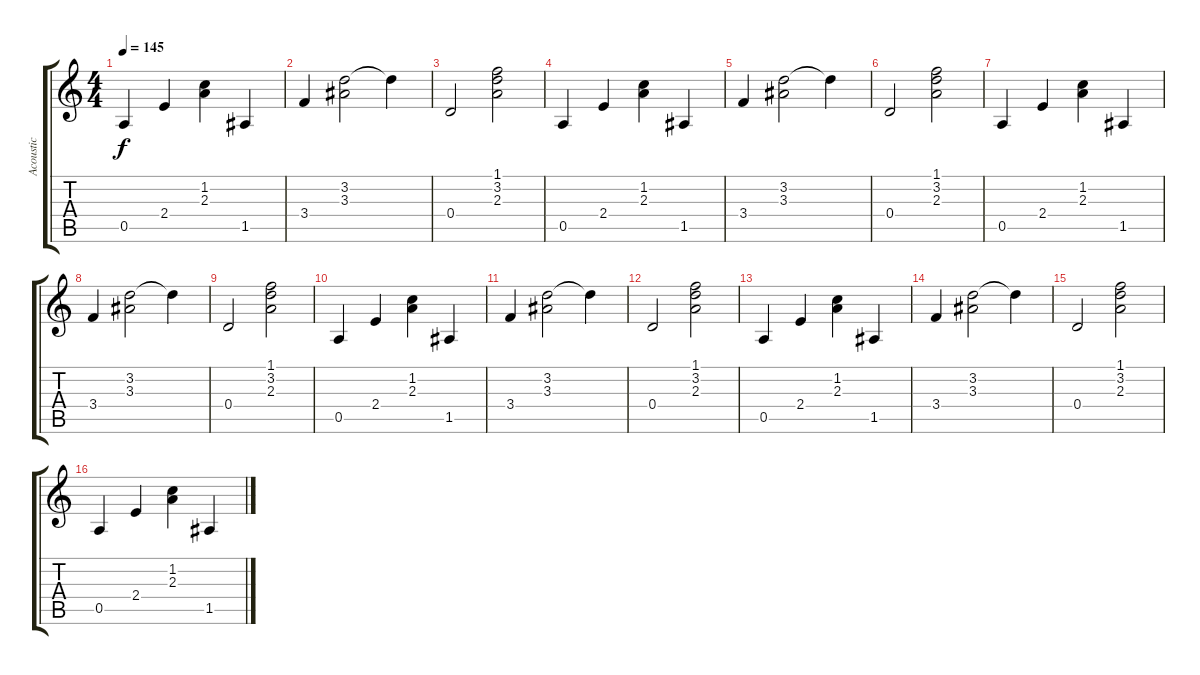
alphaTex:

\track ("Acoustic" "Acoustic") {instrument acousticguitarsteel}
\staff {score tabs}
\tuning (E4 B3 G3 D3 A2 E2) {hide}
\ts (4 4)
\tempo 145
\clef g2
\ks c
0.5.4{dy f} 2.4.4 (1.2 2.3).4 1.5.4 |
3.4.4 (3.2 3.3).2 3.2{t}.4 |
0.4.2 (1.1 3.2 2.3).2 |
0.5.4 2.4.4 (1.2 2.3).4 1.5.4 |
3.4.4 (3.2 3.3).2 3.2{t}.4 |
0.4.2 (1.1 3.2 2.3).2 |
0.5.4 2.4.4 (1.2 2.3).4 1.5.4 |
3.4.4 (3.2 3.3).2 3.2{t}.4 |
0.4.2 (1.1 3.2 2.3).2 |
0.5.4 2.4.4 (1.2 2.3).4 1.5.4 |
3.4.4 (3.2 3.3).2 3.2{t}.4 |
0.4.2 (1.1 3.2 2.3).2 |
0.5.4 2.4.4 (1.2 2.3).4 1.5.4 |
3.4.4 (3.2 3.3).2 3.2{t}.4 |
0.4.2 (1.1 3.2 2.3).2 |
0.5.4 2.4.4 (1.2 2.3).4 1.5.4
